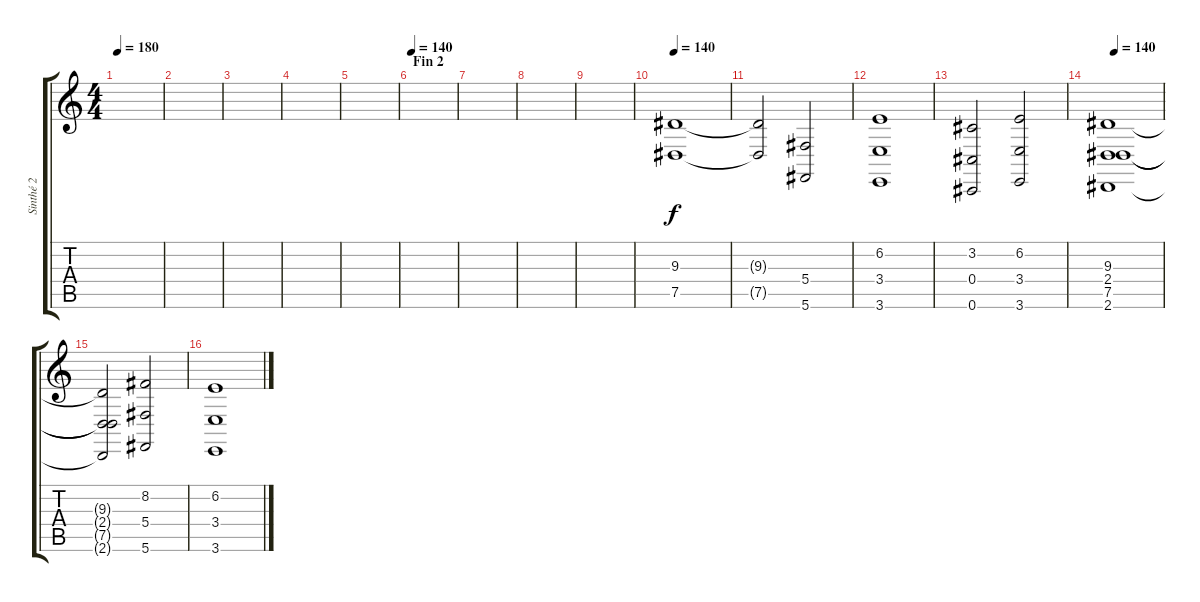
\track ("Sinthé 2" "Sinthé 2") {instrument stringensemble1}
\staff {score tabs}
\tuning (Eb4 Bb3 Gb3 Db3 Ab2 Db2) {hide}
\ts (4 4)
\tempo 180
\clef g2
\ks c
|
|
|
|
|
\section ("" "Fin 2")
\tempo 140
|
|
|
|
\tempo 140
(9.3 7.5).1{volume 13 instrument stringensemble1} |
(9.3{t} 7.5{t}).2 (5.4 5.6).2 |
(6.2 3.4 3.6).1 |
(3.2 0.4 0.6).2 (6.2 3.4 3.6).2 |
\tempo 140
(9.3 2.4 7.5 2.6).1 |
(9.3{t} 2.4{t} 7.5{t} 2.6{t}).2 (8.2 5.4 5.6).2 |
(6.2 3.4 3.6).1
